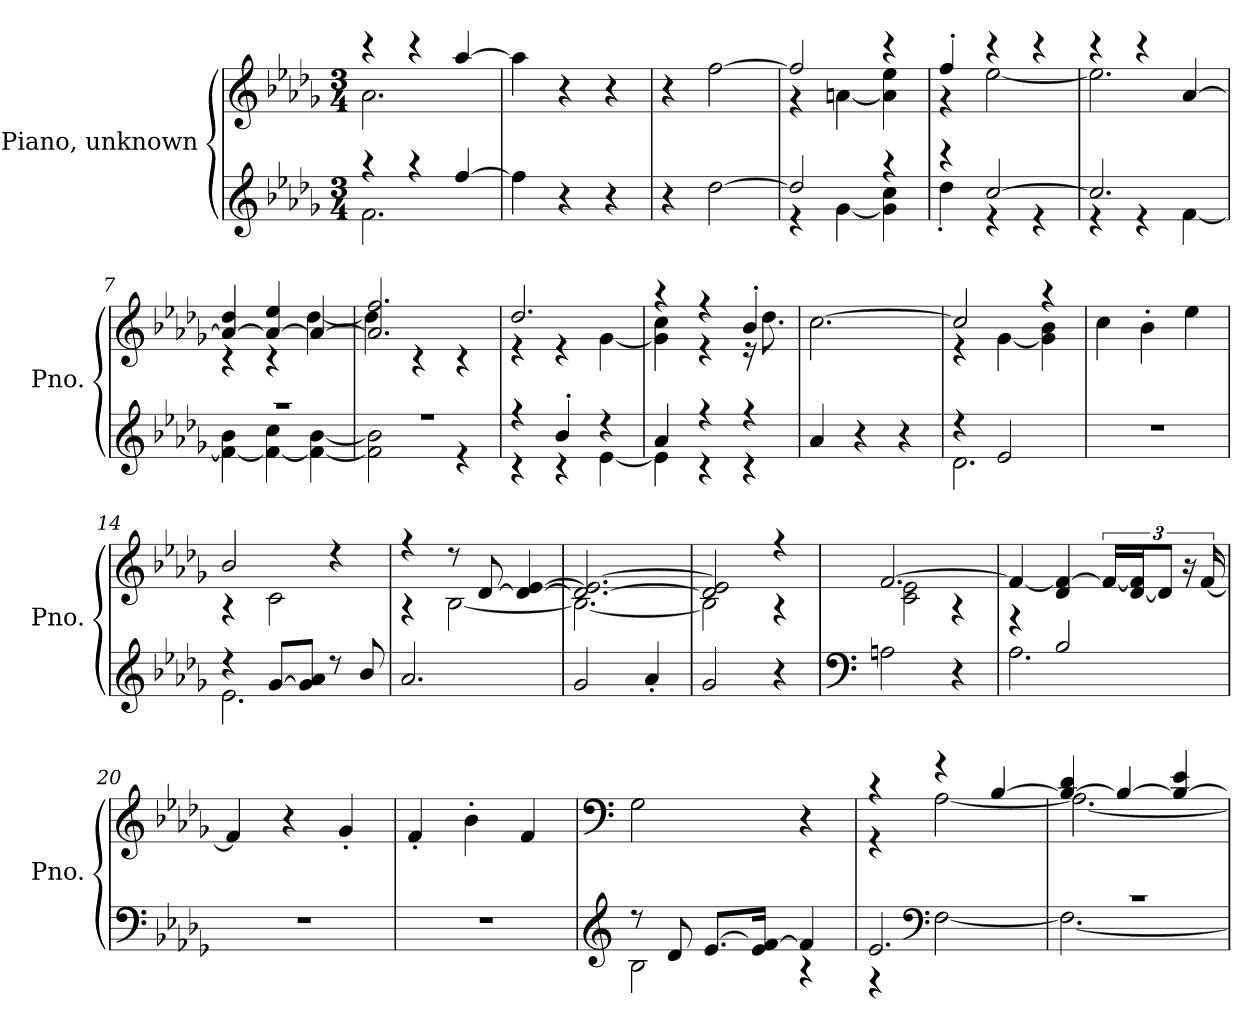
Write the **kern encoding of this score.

**kern	**kern
*part1	*part1
*staff2	*staff1
*I"Piano, unknown	*
*I'Pno.	*
*clefG2	*clefG2
*k[b-e-a-d-g-]	*k[b-e-a-d-g-]
*M3/4	*M3/4
*MM139	*MM139
=1	=1
*^	*^
4r	2.f\	4r	2.a-\
4r	.	4r	.
[4ff/	.	[4aa-/	.
*v	*v	*	*
*	*v	*v
=2	=2
4ff\]	4aa-\]
4r	4r
4r	4r
=3	=3
4r	4r
[2dd-\	[2ff\
=4	=4
*^	*^
2dd-/]	4r	2ff/]	4r
.	[4g-\	.	[4an\
4r	4g-\] 4cc\	4r	4a\] 4ee-\
=5	=5	=5	=5
4r	4dd-'\	4ff'/	4r
[2cc/	4r	4r	[2ee-\
.	4r	4r	.
=6	=6	=6	=6
2.cc/]	4r	4r	2.ee-\]
.	4r	4r	.
.	[4f\	[4a-/	.
=7	=7	=7	=7
2.r	4f\_ 4b-\	4a-/_ 4dd-/	4r
.	4f\_ 4cc\	4a-/_ 4ee-/	4r
.	4f\_ [4b-\	4a-/_	[4dd-\
=8	=8	=8	=8
2.r	2f\] 2b-\]	2.a-/] 2.ff/	4dd-\]
.	.	.	4r
.	4r	.	4r
=9	=9	=9	=9
4r	4r	2.dd-/	4r
4b-'/	4r	.	4r
4r	[4e-\	.	[4g-\
!!LO:LB:g=z	!!
=10	=10	=10	=10
4a-/	4e-\]	4r	4g-\] 4cc\
4r	4r	4r	4r
4r	4r	4b-'/	16r
.	.	.	8.dd-\
*v	*v	*	*
*	*v	*v
=11	=11
4a-/	[2.cc\
4r	.
4r	.
=12	=12
*^	*^
4r	2.d-\	2cc/]	4r
2e-/	.	.	[4g-\
.	.	4r	4g-\] 4b-\
*v	*v	*	*
*	*v	*v
=13	=13
2.r	4cc\
.	4b-'\
.	4ee-\
=14	=14
*^	*^
4r	2.e-\	2b-/	4r
[8g-/L	.	.	2c\
8g-/] 8a-/J	.	.	.
8r	.	4r	.
8b-/	.	.	.
*v	*v	*	*
=15	=15	=15
2.a-/	4r	4r
.	8r	[2B-\
.	[8d-/	.
.	4d-/_ [4e-/	.
=16	=16	=16
2g-/	2.d-/_ 2.e-/_	2.B-\_
4a-'/	.	.
=17	=17	=17
2g-/	2d-/] 2e-/]	2B-\]
4r	4r	4r
!!LO:LB:g=z	!!
=18	=18	=18
*clefF4	*	*
2An\	[2.f/	2c\ 2e-\
4r	.	4r
*	*v	*v
=19	=19
*^	*
4r	2.A-\	4f/_
2B-/	.	4d-/ 4f/_
.	.	24f/LL_
.	.	[24d-/ 24f/]J
.	.	12d-/J]
.	.	24r
.	.	[24f/
*v	*v	*
=20	=20
2.r	4f/]
.	4r
.	4g-'/
=21	=21
2.r	4f'/
.	4b-'\
.	4f/
=22	=22
*clefG2	*clefF4
*^	*
8r	2B-\	2G-\
8d-/	.	.
[8.e-/L	.	.
16e-/] [16f/Jk	.	.
4f/]	4r	4r
=23	=23	=23
*	*	*^
2.e-/	4r	4r	4r
*clefF4	*	*	*
.	[2F\	4r	[2A-\
.	.	[4B-/	.
!!LO:LB:g=z	!!
=24	=24	=24	=24
2.r	2.F\_	4B-/_ 4d-/	2.A-\_
.	.	4B-/_	.
.	.	4B-/_ 4e-/	.
*v	*v	*	*
*	*v	*v
=	=
*-	*-
